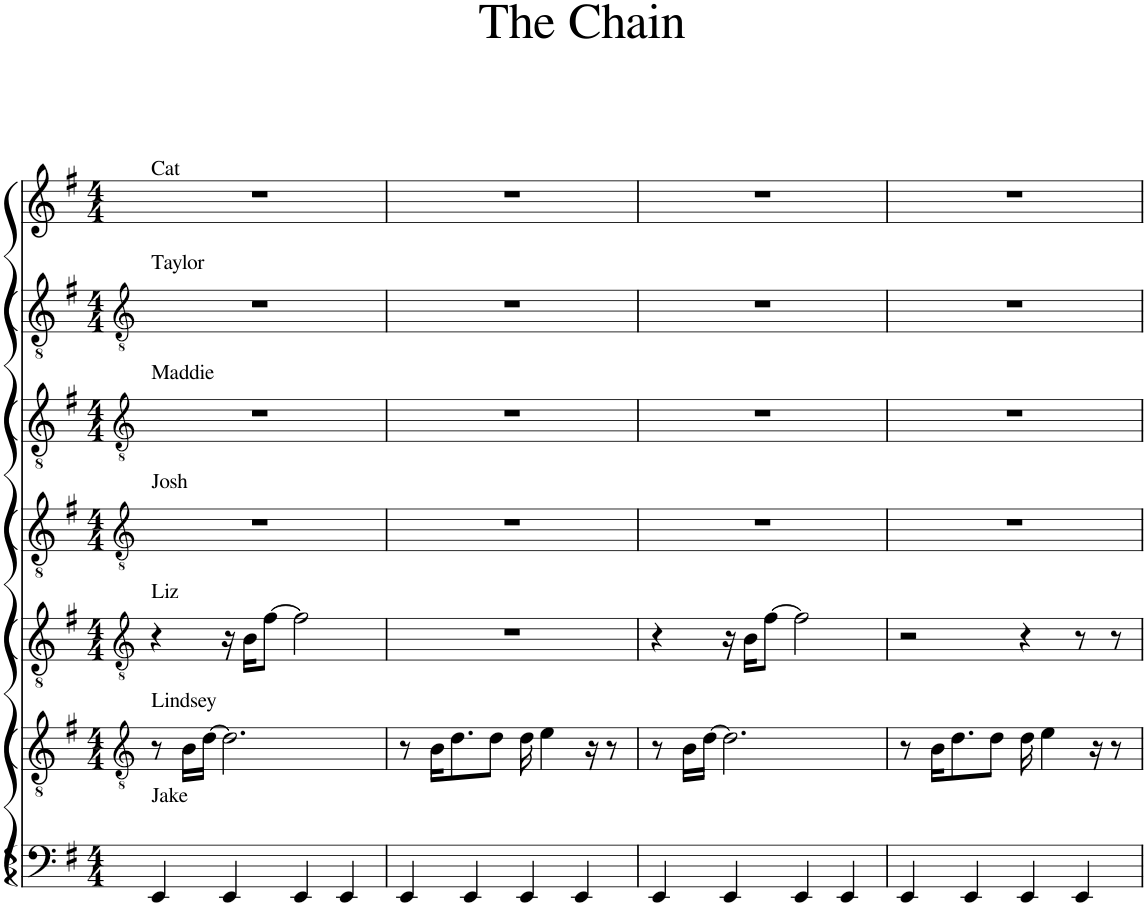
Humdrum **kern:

**kern	**kern	**kern	**kern	**kern	**kern	**kern
*part7	*part6	*part5	*part4	*part3	*part2	*part1
*staff7	*staff6	*staff5	*staff4	*staff3	*staff2	*staff1
*I"Piano	*I"Piano	*I"Piano	*I"Piano	*I"Piano	*I"Piano	*I"Piano
*I'Pno.	*I'Pno.	*I'Pno.	*I'Pno.	*I'Pno.	*I'Pno.	*I'Pno.
*clefF4	*clefGv2	*clefGv2	*clefGv2	*clefGv2	*clefGv2	*clefG2
*k[f#]	*k[f#]	*k[f#]	*k[f#]	*k[f#]	*k[f#]	*k[f#]
*M4/4	*M4/4	*M4/4	*M4/4	*M4/4	*M4/4	*M4/4
=1	=1	=1	=1	=1	=1	=1
!	!	!	!	!	!	!LO:TX:a:t=Cat
!	!	!	!	!	!LO:TX:a:t=Taylor	!
!	!	!	!	!LO:TX:a:t=Maddie	!	!
!	!	!	!LO:TX:a:t=Josh	!	!	!
!	!	!LO:TX:a:t=Liz	!	!	!	!
!	!LO:TX:a:t=Lindsey	!	!	!	!	!
!LO:TX:a:t=Jake	!	!	!	!	!	!
4EE/	8r	4r	1r	1r	1r	1r
.	16B\LL	.	.	.	.	.
.	[16d\JJ	.	.	.	.	.
4EE/	2.d\]	16r	.	.	.	.
.	.	16B\KL	.	.	.	.
.	.	[8f#\J	.	.	.	.
4EE/	.	2f#\]	.	.	.	.
4EE/	.	.	.	.	.	.
=2	=2	=2	=2	=2	=2	=2
4EE/	8r	1r	1r	1r	1r	1r
.	16B\KL	.	.	.	.	.
.	8.d\	.	.	.	.	.
4EE/	.	.	.	.	.	.
.	8d\J	.	.	.	.	.
4EE/	16d\	.	.	.	.	.
.	4e\	.	.	.	.	.
4EE/	.	.	.	.	.	.
.	16r	.	.	.	.	.
.	8r	.	.	.	.	.
=3	=3	=3	=3	=3	=3	=3
4EE/	8r	4r	1r	1r	1r	1r
.	16B\LL	.	.	.	.	.
.	[16d\JJ	.	.	.	.	.
4EE/	2.d\]	16r	.	.	.	.
.	.	16B\KL	.	.	.	.
.	.	[8f#\J	.	.	.	.
4EE/	.	2f#\]	.	.	.	.
4EE/	.	.	.	.	.	.
=4	=4	=4	=4	=4	=4	=4
4EE/	8r	2r	1r	1r	1r	1r
.	16B\KL	.	.	.	.	.
.	8.d\	.	.	.	.	.
4EE/	.	.	.	.	.	.
.	8d\J	.	.	.	.	.
4EE/	16d\	4r	.	.	.	.
.	4e\	.	.	.	.	.
4EE/	.	8r	.	.	.	.
.	16r	.	.	.	.	.
.	8r	8r	.	.	.	.
=	=	=	=	=	=	=
*-	*-	*-	*-	*-	*-	*-
